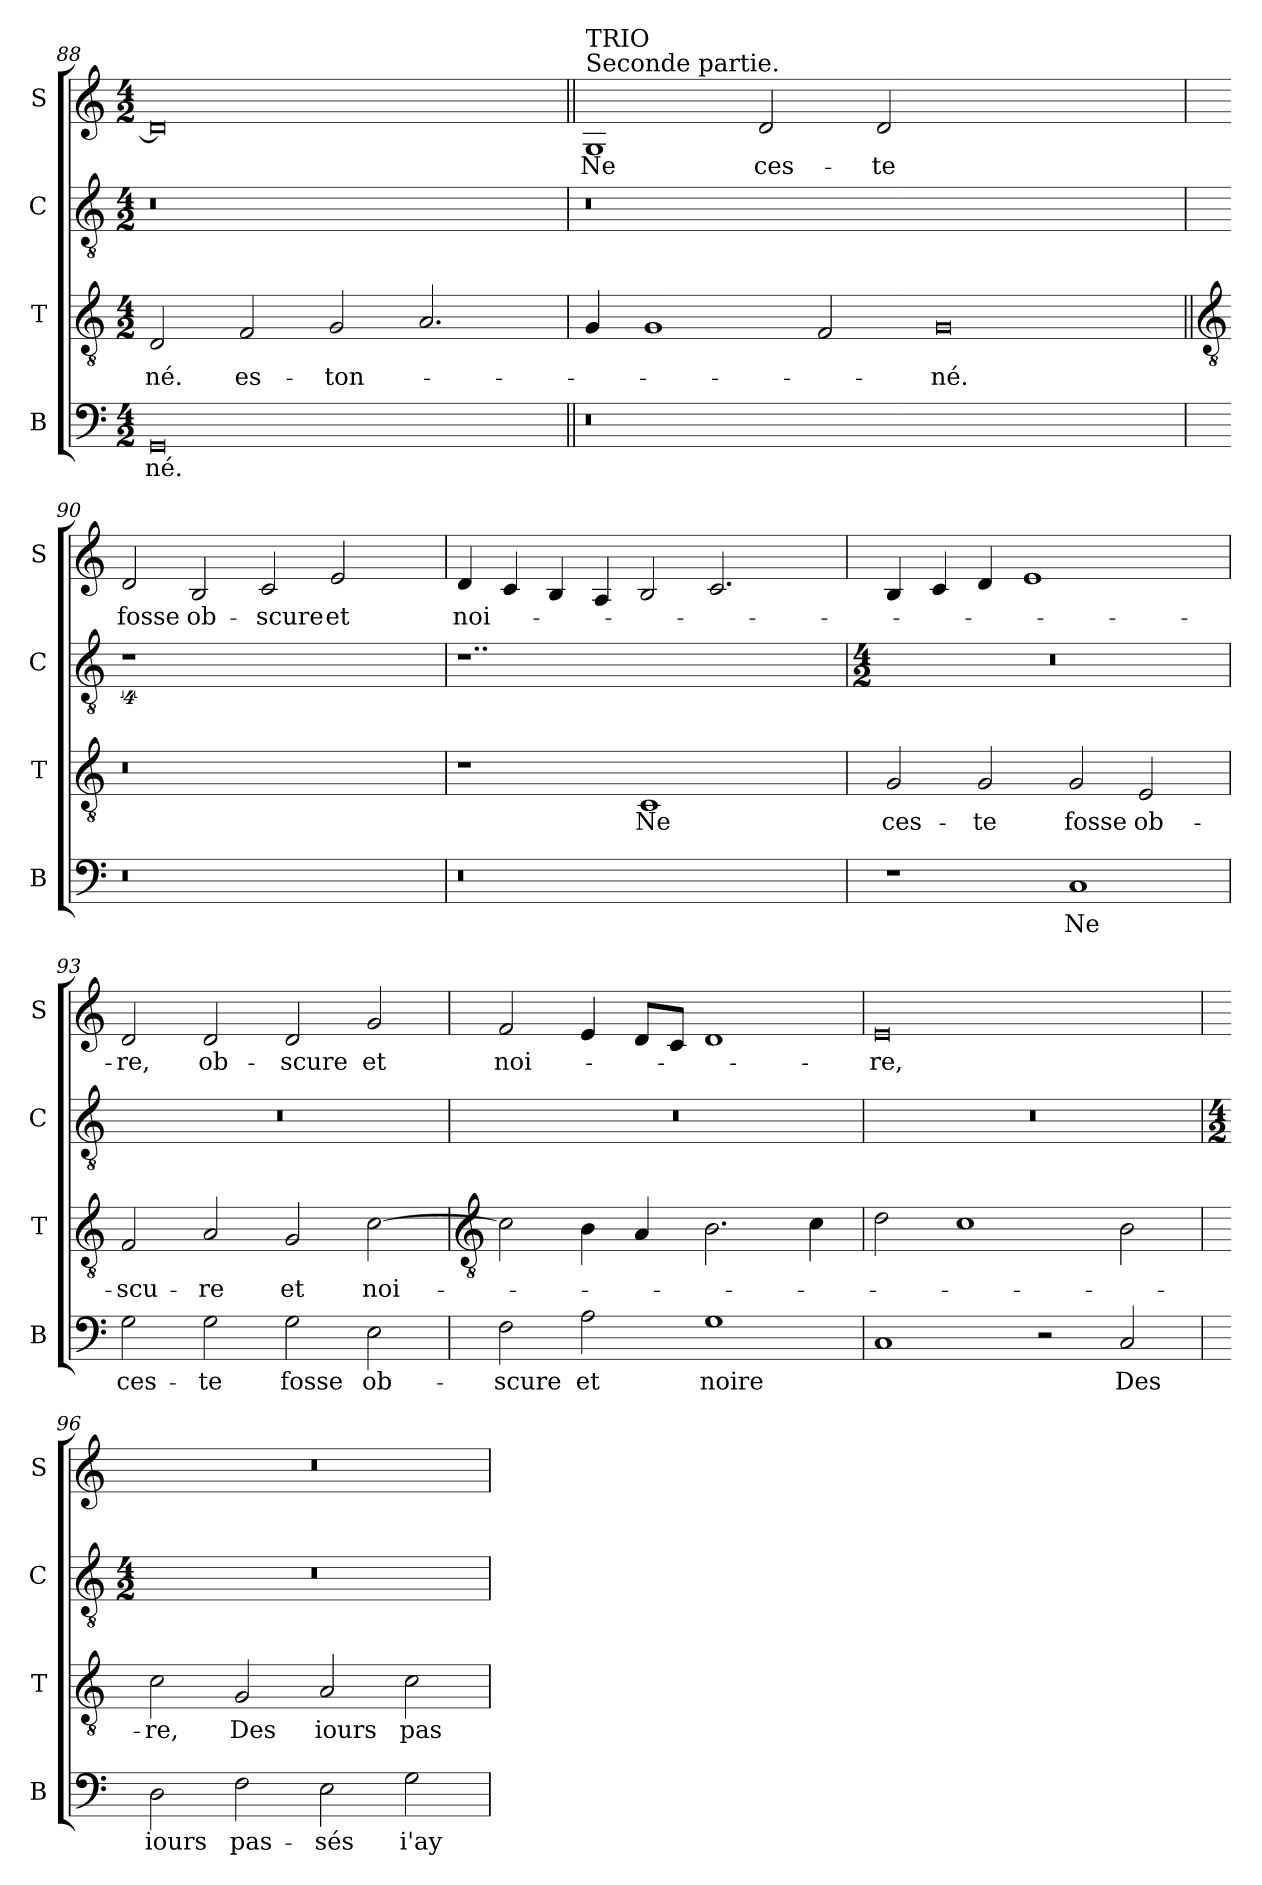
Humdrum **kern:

**kern	**text	**kern	**text	**kern	**kern	**text
*part4	*part4	*part3	*part3	*part2	*part1	*part1
*staff4	*staff4	*staff3	*staff3	*staff2	*staff1	*staff1
*I"B	*	*I"T	*	*I"C	*I"S	*
*I'B	*	*I'T	*	*I'C	*I'S	*
!!LO:LB:g=z
*clefF4	*	*clefGv2	*	*clefGv2	*clefG2	*
*k[]	*	*k[]	*	*k[]	*k[]	*
*C:	*	*C:	*	*C:	*C:	*
*M4/2	*	*M4/2	*	*M4/2	*M4/2	*
=88A	=88A	=88A	=88A	=88A	=88A	=88A
!	!LO:LY:b	!	!LO:LY:b	!	!	!
0GG	-né.	2D	-né.	0r	0d]	.
!	!	!	!LO:LY:b	!	!	!
.	.	2F	es-	.	.	.
!	!	!	!LO:LY:b	!	!	!
.	.	2G	-ton-	.	.	.
.	.	2.A	.	.	.	.
4ryy	.	.	.	4ryy	4ryy	.
!!LO:LB:g=z
=89||	=89||	=89	=89||	=89	=89||	=89||
!	!	!	!	!	!LO:TX:a:t=Seconde partie.	!
!	!	!	!	!	!LO:TX:a:t=TRIO	!
!	!	!	!	!	!	!LO:LY:b
0r	.	4G	.	0r	1G	Ne
.	.	1G	.	.	.	.
!	!	!	!	!	!	!LO:LY:b
.	.	.	.	.	2d	ces-
.	.	2F	.	.	.	.
!	!	!	!	!	!	!LO:LY:b
.	.	.	.	.	2d	-te
!	!	!	!LO:LY:b	!	!	!
.	.	0G	-né.	.	.	.
1..ryy	.	.	.	1..ryy	1..ryy	.
!!LO:LB:g=z
=90	=90	=90||	=90	=90	=90	=90
*	*	*clefGv2	*	*	*	*
!	!	!	!	!	!	!LO:LY:b
0r	.	0r	.	4%9r	2d	fosse
!	!	!	!	!	!	!LO:LY:b
.	.	.	.	.	2B	ob-
!	!	!	!	!	!	!LO:LY:b
.	.	.	.	.	2c	-scure
!	!	!	!	!	!	!LO:LY:b
.	.	.	.	.	2e	et
4ryy	.	4ryy	.	.	4ryy	.
=91	=91	=91	=91	=91	=91	=91
!	!	!	!	!	!	!LO:LY:b
0r	.	1r	.	1..r	4d	noi-
.	.	.	.	.	4c	.
.	.	.	.	.	4B	.
.	.	.	.	.	4A	.
!	!	!	!LO:LY:b	!	!	!
.	.	1C	Ne	.	2B	.
.	.	.	.	.	2.c	.
.	.	.	.	2ryy	.	.
4ryy	.	4ryy	.	.	.	.
!!LO:LB:g=z
=92	=92	=92	=92	=92	=92	=92
*	*	*	*	*M4/2	*	*
!	!	!	!LO:LY:b	!	!	!
1r	.	2G	ces-	0r	4B	.
.	.	.	.	.	4c	.
!	!	!	!LO:LY:b	!	!	!
.	.	2G	-te	.	4d	.
.	.	.	.	.	1e	.
!	!LO:LY:b	!	!LO:LY:b	!	!	!
1C	Ne	2G	fosse	.	.	.
!	!	!	!LO:LY:b	!	!	!
.	.	2E	ob-	.	.	.
.	.	.	.	.	4ryy	.
!!LO:LB:g=z
=93	=93	=93	=93	=93	=93	=93
!	!LO:LY:b	!	!LO:LY:b	!	!	!LO:LY:b
2G	ces-	2F	-scu-	0r	2d	-re,
!	!LO:LY:b	!	!LO:LY:b	!	!	!LO:LY:b
2G	-te	2A	-re	.	2d	ob-
!	!LO:LY:b	!	!LO:LY:b	!	!	!LO:LY:b
2G	fosse	2G	et	.	2d	-scure
!	!LO:LY:b	!	!LO:LY:b	!	!	!LO:LY:b
2E	ob-	[2c	noi-	.	2g	et
!!LO:LB:g=z
=94	=94	=94	=94	=94	=94	=94
*	*	*clefGv2	*	*	*	*
!	!LO:LY:b	!	!	!	!	!LO:LY:b
2F	-scure	2c]	.	0r	2f	noi-
!	!LO:LY:b	!	!	!	!	!
2A	et	4B	.	.	4e	.
.	.	4A	.	.	8dL	.
.	.	.	.	.	8cJ	.
!	!LO:LY:b	!	!	!	!	!
1G	noire	2.B	.	.	1d	.
.	.	4c	.	.	.	.
=95	=95	=95	=95	=95	=95	=95
!	!	!	!	!	!	!LO:LY:b
1C	.	2d	.	0r	0e	-re,
.	.	1c	.	.	.	.
2r	.	.	.	.	.	.
!	!LO:LY:b	!	!	!	!	!
2C	Des	2B	.	.	.	.
!!LO:LB:g=z
=96	=96	=96	=96	=96	=96	=96
*	*	*	*	*M4/2	*	*
!	!LO:LY:b	!	!LO:LY:b	!	!	!
2D	iours	2c	-re,	0r	0r	.
!	!LO:LY:b	!	!LO:LY:b	!	!	!
2F	pas-	2G	Des	.	.	.
!	!LO:LY:b	!	!LO:LY:b	!	!	!
2E	-sés	2A	iours	.	.	.
!	!LO:LY:b	!	!LO:LY:b	!	!	!
2G	i'ay	2c	pas-	.	.	.
=	=	=	=	=	=	=
*-	*-	*-	*-	*-	*-	*-
